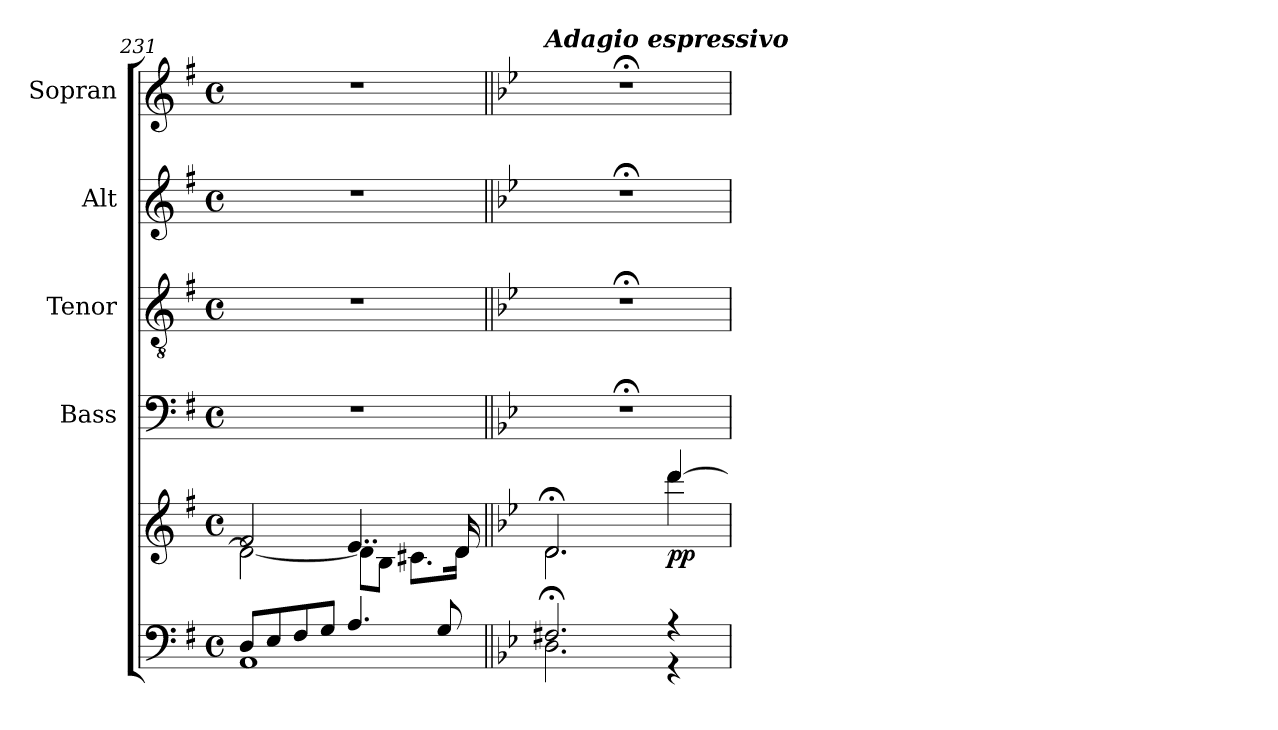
**kern	**kern	**dynam	**kern	**kern	**kern	**kern
*part5	*part5	*part5	*part4	*part3	*part2	*part1
*staff6	*staff5	*staff5/6	*staff4	*staff3	*staff2	*staff1
*	*	*	*I"Bass	*I"Tenor	*I"Alt	*I"Sopran
*	*	*	*I'B.	*I'T.	*I'A.	*I'S.
*clefF4	*clefG2	*	*clefF4	*clefGv2	*clefG2	*clefG2
*k[f#]	*k[f#]	*	*k[f#]	*k[f#]	*k[f#]	*k[f#]
*G:	*G:	*	*G:	*G:	*G:	*G:
*M4/4	*M4/4	*	*M4/4	*M4/4	*M4/4	*M4/4
*met(c)	*met(c)	*	*met(c)	*met(c)	*met(c)	*met(c)
=231	=231	=231	=231	=231	=231	=231
*^	*^	*	*	*	*	*
8D/L	1AA	2f#/	2d\_	.	1r	1r	1r	1r
8E/	.	.	.	.	.	.	.	.
8F#/	.	.	.	.	.	.	.	.
8G/J	.	.	.	.	.	.	.	.
4.A/	.	4..e/	8d\L]	.	.	.	.	.
.	.	.	8B\J	.	.	.	.	.
.	.	.	8.c#X\L	.	.	.	.	.
8G/	.	.	.	.	.	.	.	.
.	.	16d/	16d\Jk	.	.	.	.	.
=232||	=232||	=232||	=232||	=232||	=232||	=232||	=232||	=232||
*k[b-e-]	*	*k[b-e-]	*	*	*k[b-e-]	*k[b-e-]	*k[b-e-]	*k[b-e-]
*B-:	*	*B-:	*	*	*B-:	*B-:	*B-:	*B-:
!	!	!	!	!	!	!	!	!LO:TX:a:Bi:t=Adagio espressivo
2.F#X;/	2.D\	2.d;</	2.d\	.	1r;<	1r;<	1r;<	1r;<
!	!	!	!	!LO:DY:b	!	!	!	!
4r	4r	[>4ddd/	4ddd\	pp	.	.	.	.
*v	*v	*	*	*	*	*	*	*
*	*v	*v	*	*	*	*	*
=	=	=	=	=	=	=
*-	*-	*-	*-	*-	*-	*-
